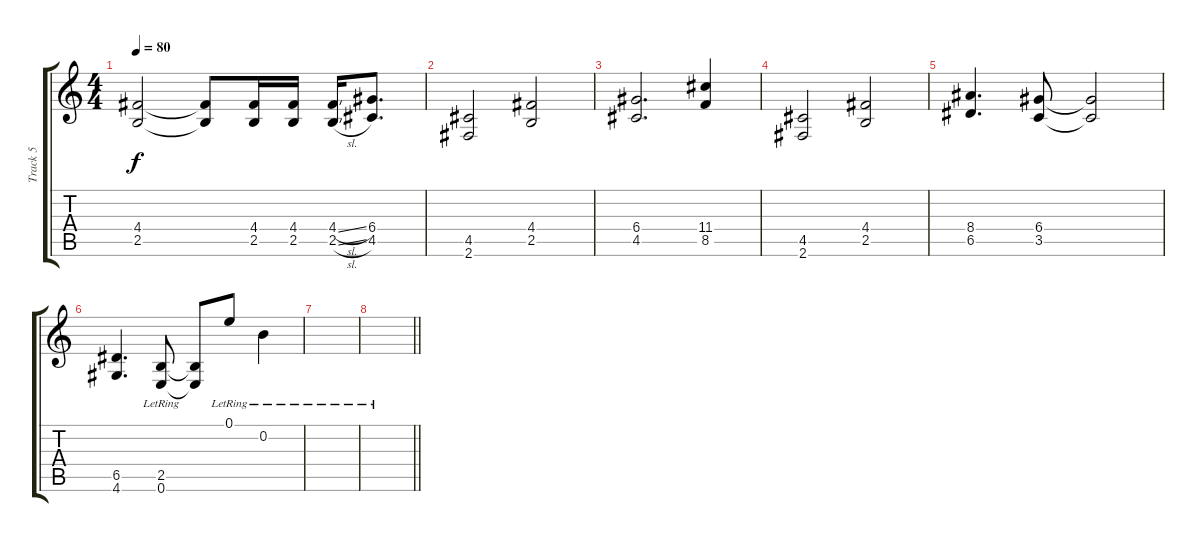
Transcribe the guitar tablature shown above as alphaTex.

\track ("Track 5" "Track 5") {instrument distortionguitar}
\staff {score tabs}
\tuning (E4 B3 G3 D3 A2 E2) {hide}
\ts (4 4)
\tempo 80
\clef g2
\ks c
(4.4 2.5).2{dy f} (4.4{t} 2.5{t}).8 (4.4 2.5).16 (4.4 2.5).16 (4.4{sl} 2.5{sl}).16 (6.4 4.5).8{d} |
(4.5 2.6).2 (4.4 2.5).2 |
(6.4 4.5).2{d} (11.4 8.5).4 |
(4.5 2.6).2 (4.4 2.5).2 |
(8.4 6.5).4{d} (6.4 3.5).8 (6.4{t} 3.5{t}).2 |
(6.5 4.6).4{d} (2.5{lr} 0.6{lr}).8 (2.5{t} 0.6{t}).8 0.1{lr}.8 0.2{lr}.4 |
|
\barLineRight lightlight
